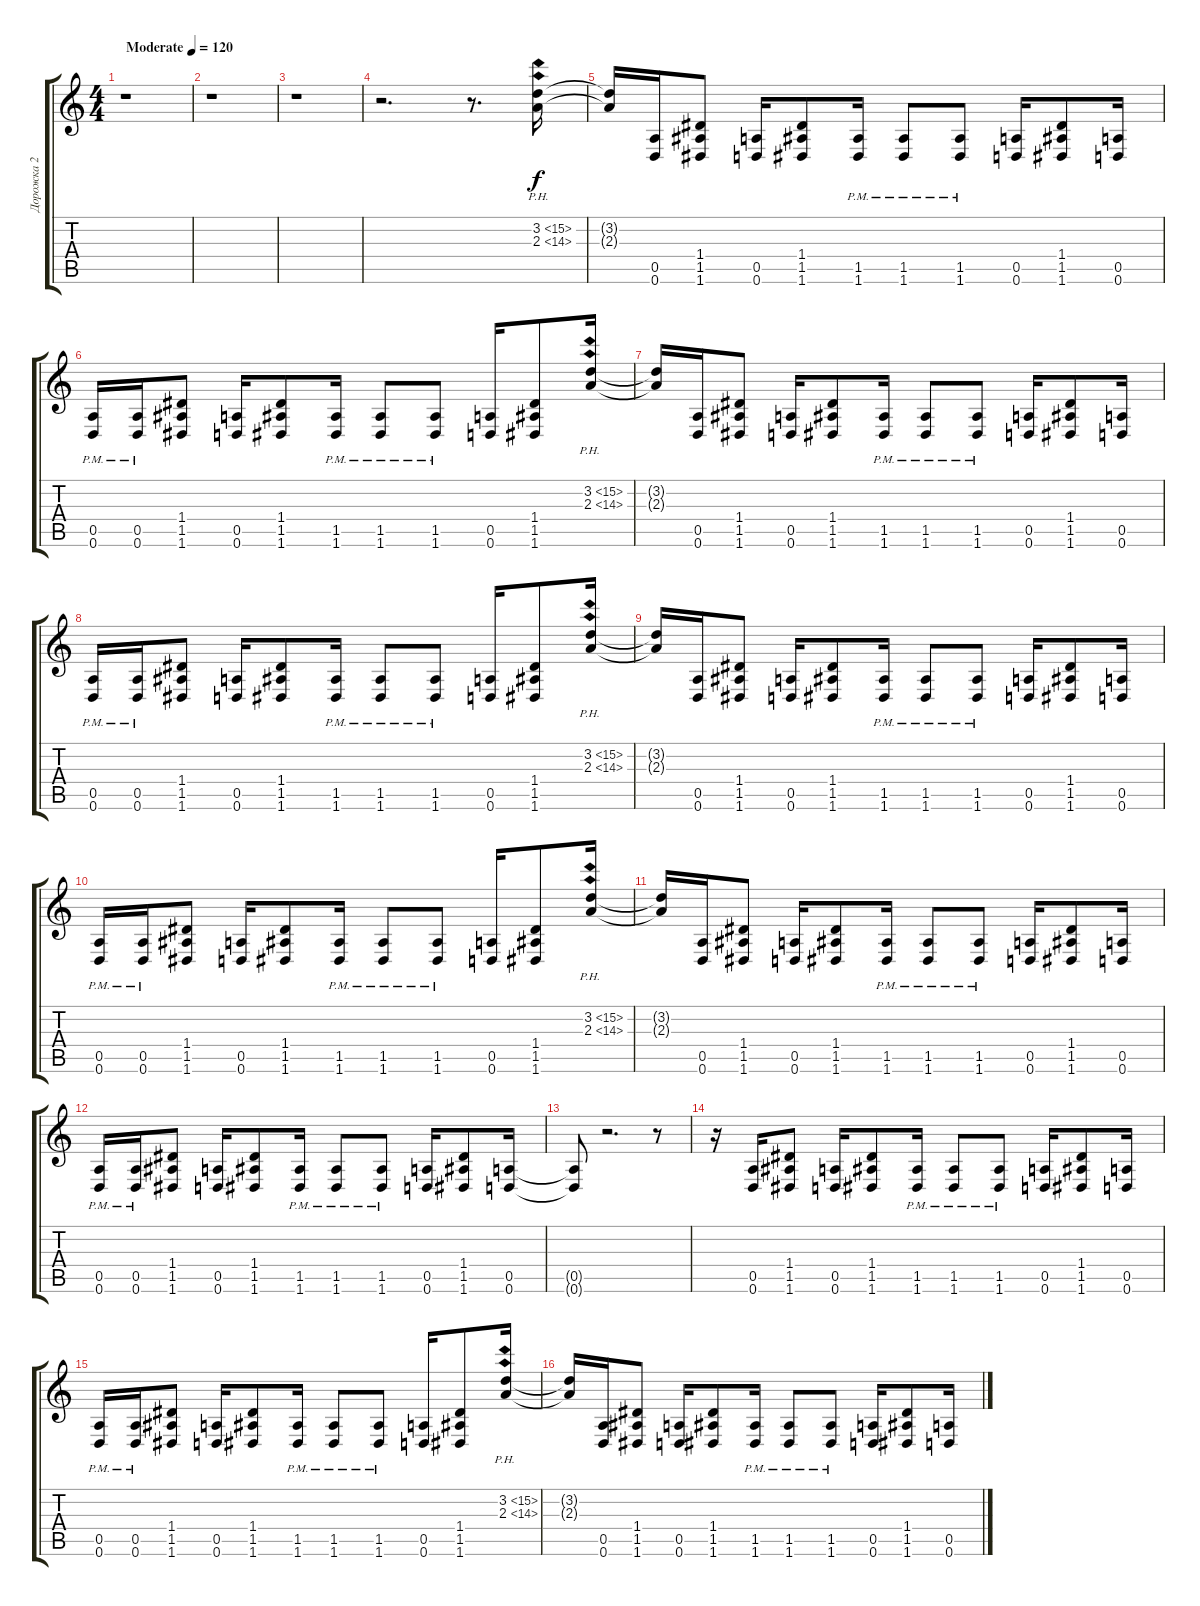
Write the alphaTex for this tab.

\track ("Дорожка 2" "Дорожка 2") {instrument overdrivenguitar}
\staff {score tabs}
\tuning (E4 B3 G3 D3 A2 D2) {hide}
\ts (4 4)
\tempo (120 "Moderate")
\clef g2
\ks c
r.1{dy f instrument overdrivenguitar} |
r.1 |
r.1 |
r.2{d} r.8{d} (3.2{ph 12} 2.3{ph 12}).16 |
(3.2{t} 2.3{t}).16 (0.5 0.6).16 (1.4 1.5 1.6).8 (0.5 0.6).16 (1.4 1.5 1.6).8 (1.5{pm} 1.6{pm}).16 (1.5{pm} 1.6{pm}).8 (1.5{pm} 1.6).8 (0.5 0.6).16 (1.4 1.5 1.6).8 (0.5 0.6).16 |
(0.5{pm} 0.6{pm}).16 (0.5{pm} 0.6{pm}).16 (1.4 1.5 1.6).8 (0.5 0.6).16 (1.4 1.5 1.6).8 (1.5{pm} 1.6{pm}).16 (1.5{pm} 1.6{pm}).8 (1.5{pm} 1.6{pm}).8 (0.5 0.6).16 (1.4 1.5 1.6).8 (3.2{ph 12} 2.3{ph 12}).16 |
(3.2{t} 2.3{t}).16 (0.5 0.6).16 (1.4 1.5 1.6).8 (0.5 0.6).16 (1.4 1.5 1.6).8 (1.5{pm} 1.6{pm}).16 (1.5{pm} 1.6{pm}).8 (1.5{pm} 1.6).8 (0.5 0.6).16 (1.4 1.5 1.6).8 (0.5 0.6).16 |
(0.5{pm} 0.6{pm}).16 (0.5{pm} 0.6{pm}).16 (1.4 1.5 1.6).8 (0.5 0.6).16 (1.4 1.5 1.6).8 (1.5{pm} 1.6{pm}).16 (1.5{pm} 1.6{pm}).8 (1.5{pm} 1.6{pm}).8 (0.5 0.6).16 (1.4 1.5 1.6).8 (3.2{ph 12} 2.3{ph 12}).16 |
(3.2{t} 2.3{t}).16 (0.5 0.6).16 (1.4 1.5 1.6).8 (0.5 0.6).16 (1.4 1.5 1.6).8 (1.5{pm} 1.6{pm}).16 (1.5{pm} 1.6{pm}).8 (1.5{pm} 1.6).8 (0.5 0.6).16 (1.4 1.5 1.6).8 (0.5 0.6).16 |
(0.5{pm} 0.6{pm}).16 (0.5{pm} 0.6{pm}).16 (1.4 1.5 1.6).8 (0.5 0.6).16 (1.4 1.5 1.6).8 (1.5{pm} 1.6{pm}).16 (1.5{pm} 1.6{pm}).8 (1.5{pm} 1.6{pm}).8 (0.5 0.6).16 (1.4 1.5 1.6).8 (3.2{ph 12} 2.3{ph 12}).16 |
(3.2{t} 2.3{t}).16 (0.5 0.6).16 (1.4 1.5 1.6).8 (0.5 0.6).16 (1.4 1.5 1.6).8 (1.5{pm} 1.6{pm}).16 (1.5{pm} 1.6{pm}).8 (1.5{pm} 1.6).8 (0.5 0.6).16 (1.4 1.5 1.6).8 (0.5 0.6).16 |
(0.5{pm} 0.6{pm}).16 (0.5{pm} 0.6{pm}).16 (1.4 1.5 1.6).8 (0.5 0.6).16 (1.4 1.5 1.6).8 (1.5{pm} 1.6{pm}).16 (1.5{pm} 1.6{pm}).8 (1.5{pm} 1.6{pm}).8 (0.5 0.6).16 (1.4 1.5 1.6).8 (0.5 0.6).16 |
(0.5{t} 0.6{t}).8 r.2{d} r.8 |
r.16 (0.5 0.6).16 (1.4 1.5 1.6).8 (0.5 0.6).16 (1.4 1.5 1.6).8 (1.5{pm} 1.6{pm}).16 (1.5{pm} 1.6{pm}).8 (1.5{pm} 1.6).8 (0.5 0.6).16 (1.4 1.5 1.6).8 (0.5 0.6).16 |
(0.5{pm} 0.6{pm}).16 (0.5{pm} 0.6{pm}).16 (1.4 1.5 1.6).8 (0.5 0.6).16 (1.4 1.5 1.6).8 (1.5{pm} 1.6{pm}).16 (1.5{pm} 1.6{pm}).8 (1.5{pm} 1.6{pm}).8 (0.5 0.6).16 (1.4 1.5 1.6).8 (3.2{ph 12} 2.3{ph 12}).16 |
(3.2{t} 2.3{t}).16 (0.5 0.6).16 (1.4 1.5 1.6).8 (0.5 0.6).16 (1.4 1.5 1.6).8 (1.5{pm} 1.6{pm}).16 (1.5{pm} 1.6{pm}).8 (1.5{pm} 1.6).8 (0.5 0.6).16 (1.4 1.5 1.6).8 (0.5 0.6).16
